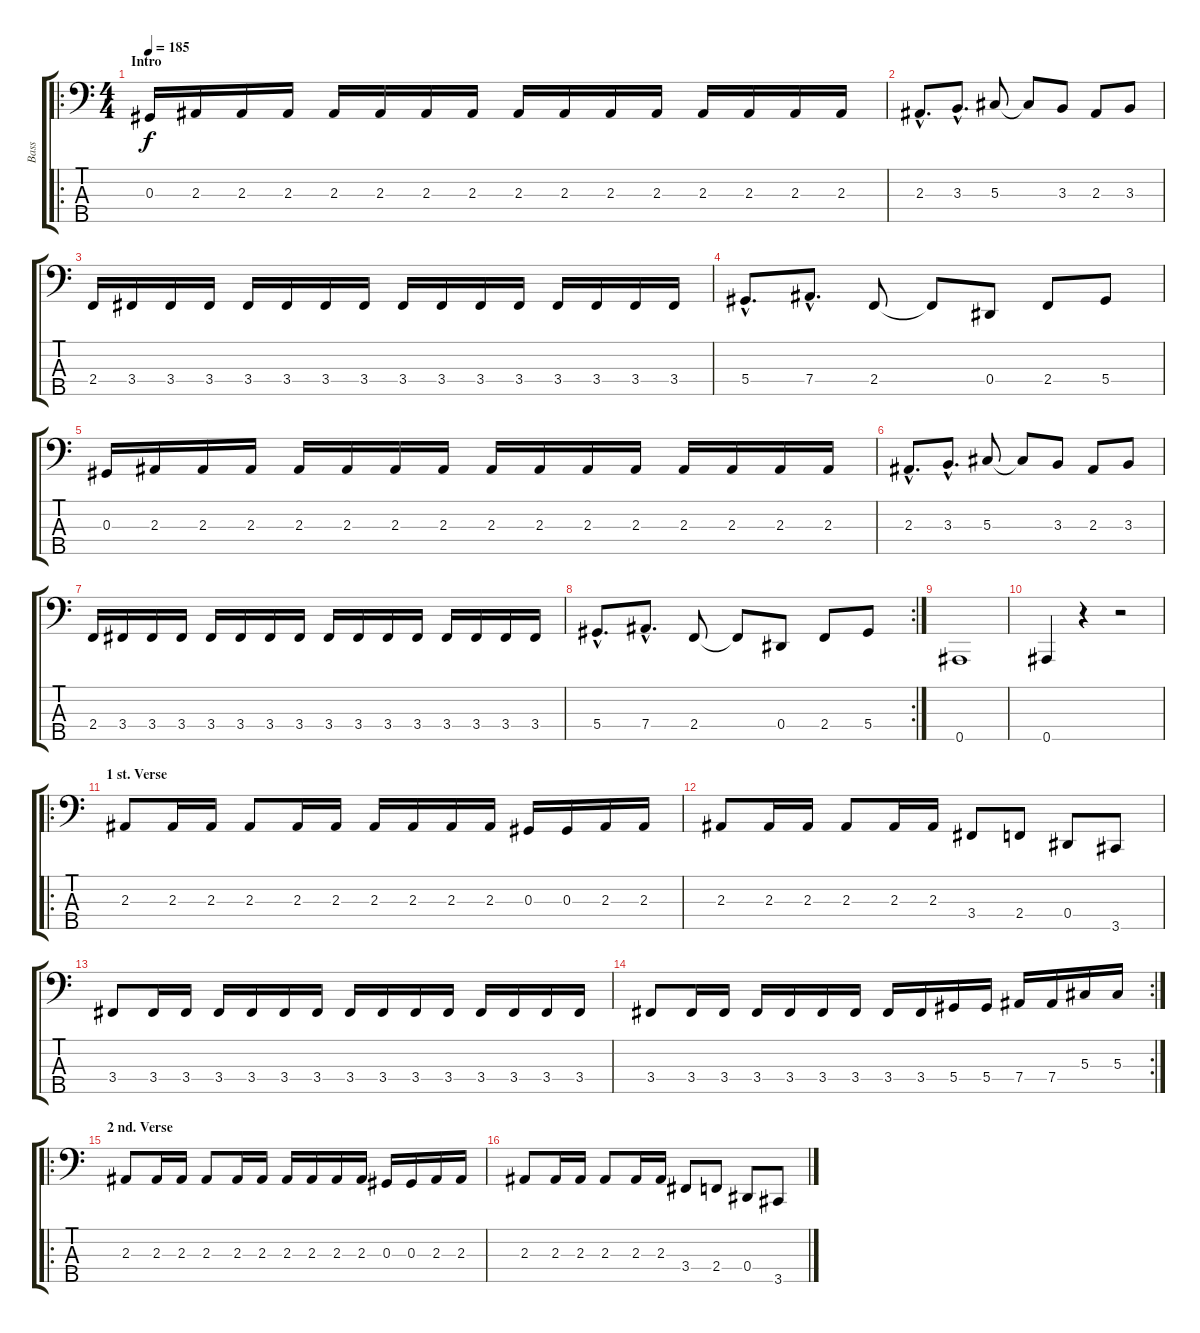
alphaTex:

\track ("Bass" "Bass") {instrument electricbassfinger}
\staff {score tabs}
\tuning (Gb2 Db2 Ab1 Eb1 Bb0) {hide}
\ro
\ts (4 4)
\section ("" "Intro")
\tempo 185
\clef f4
\ks c
0.3.16{dy f instrument electricbassfinger} 2.3.16 2.3.16 2.3.16 2.3.16 2.3.16 2.3.16 2.3.16 2.3.16 2.3.16 2.3.16 2.3.16 2.3.16 2.3.16 2.3.16 2.3.16 |
2.3{hac}.8{d} 3.3{hac}.8{d} 5.3.8 5.3{t}.8 3.3.8 2.3.8 3.3.8 |
2.4.16 3.4.16 3.4.16 3.4.16 3.4.16 3.4.16 3.4.16 3.4.16 3.4.16 3.4.16 3.4.16 3.4.16 3.4.16 3.4.16 3.4.16 3.4.16 |
5.4{hac}.8{d} 7.4{hac}.8{d} 2.4.8 2.4{t}.8 0.4.8 2.4.8 5.4.8 |
0.3.16 2.3.16 2.3.16 2.3.16 2.3.16 2.3.16 2.3.16 2.3.16 2.3.16 2.3.16 2.3.16 2.3.16 2.3.16 2.3.16 2.3.16 2.3.16 |
2.3{hac}.8{d} 3.3{hac}.8{d} 5.3.8 5.3{t}.8 3.3.8 2.3.8 3.3.8 |
2.4.16 3.4.16 3.4.16 3.4.16 3.4.16 3.4.16 3.4.16 3.4.16 3.4.16 3.4.16 3.4.16 3.4.16 3.4.16 3.4.16 3.4.16 3.4.16 |
\rc 2
5.4{hac}.8{d} 7.4{hac}.8{d} 2.4.8 2.4{t}.8 0.4.8 2.4.8 5.4.8 |
0.5.1 |
0.5.4 r.4 r.2 |
\ro
\section ("" "1 st. Verse")
2.3.8 2.3.16 2.3.16 2.3.8 2.3.16 2.3.16 2.3.16 2.3.16 2.3.16 2.3.16 0.3.16 0.3.16 2.3.16 2.3.16 |
2.3.8 2.3.16 2.3.16 2.3.8 2.3.16 2.3.16 3.4.8 2.4.8 0.4.8 3.5.8 |
3.4.8 3.4.16 3.4.16 3.4.16 3.4.16 3.4.16 3.4.16 3.4.16 3.4.16 3.4.16 3.4.16 3.4.16 3.4.16 3.4.16 3.4.16 |
\rc 2
3.4.8 3.4.16 3.4.16 3.4.16 3.4.16 3.4.16 3.4.16 3.4.16 3.4.16 5.4.16 5.4.16 7.4.16 7.4.16 5.3.16 5.3.16 |
\ro
\section ("" "2 nd. Verse")
2.3.8 2.3.16 2.3.16 2.3.8 2.3.16 2.3.16 2.3.16 2.3.16 2.3.16 2.3.16 0.3.16 0.3.16 2.3.16 2.3.16 |
2.3.8 2.3.16 2.3.16 2.3.8 2.3.16 2.3.16 3.4.8 2.4.8 0.4.8 3.5.8
